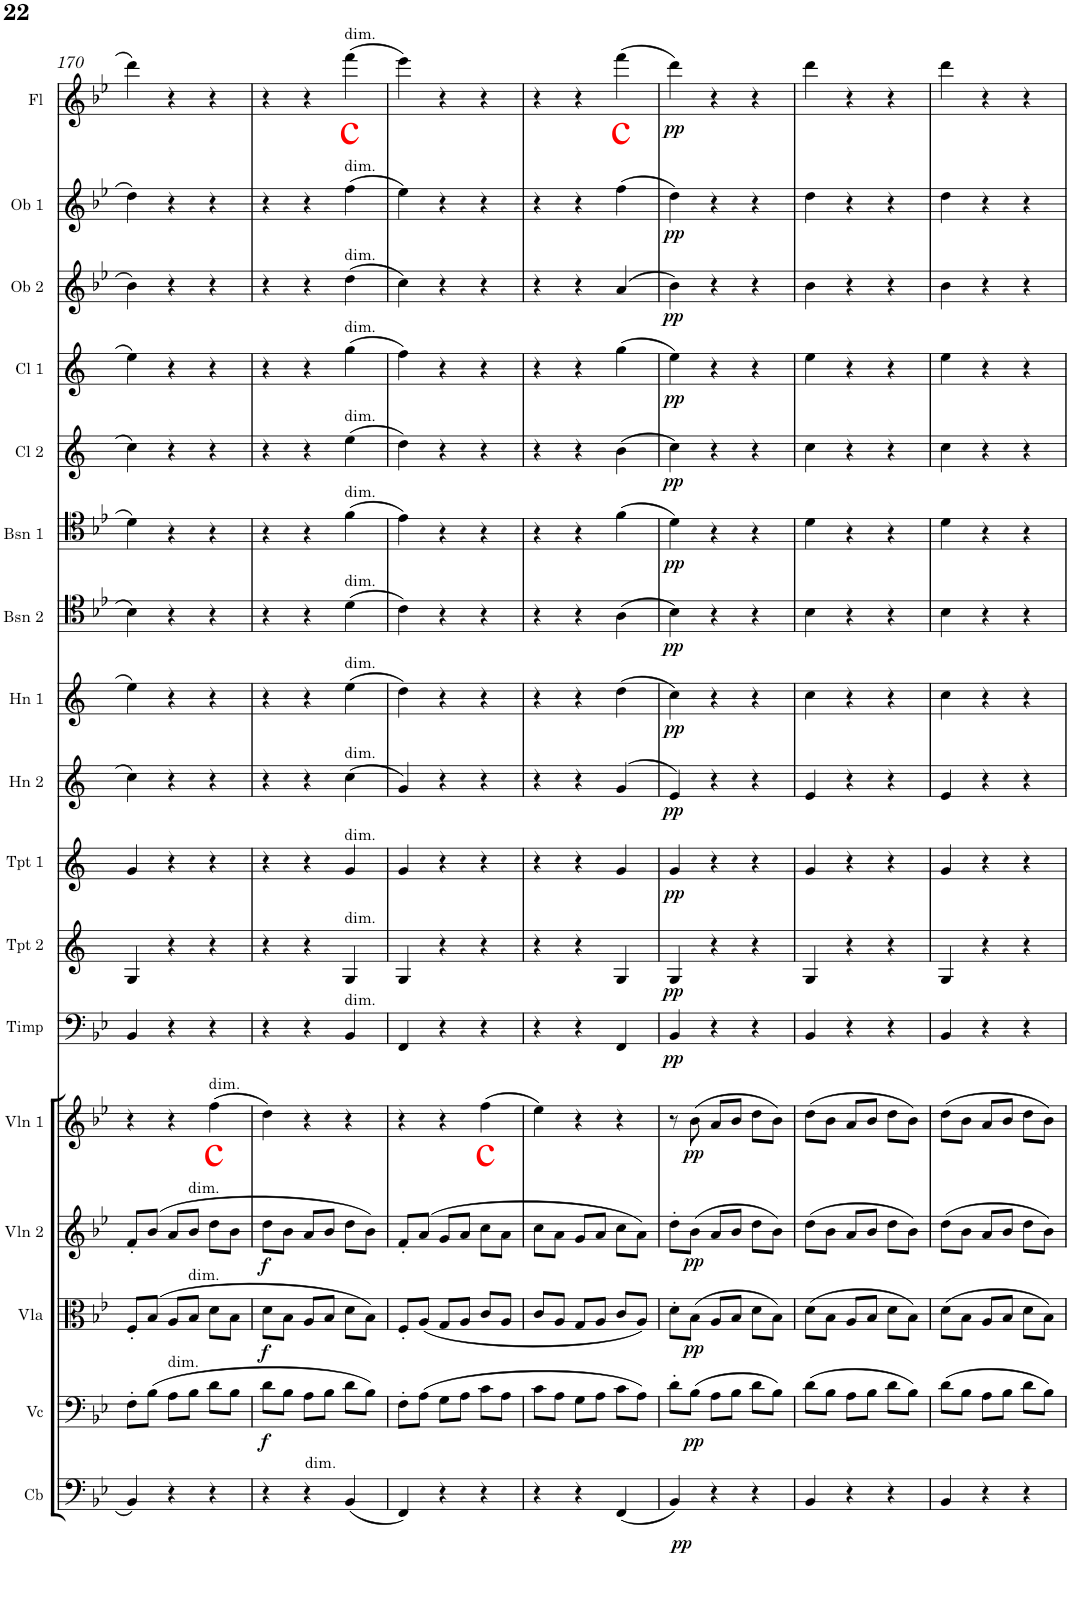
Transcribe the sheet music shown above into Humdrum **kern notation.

**kern	**dynam	**kern	**dynam	**kern	**dynam	**kern	**dynam	**kern	**text	**dynam	**kern	**dynam	**kern	**dynam	**kern	**dynam	**kern	**dynam	**kern	**dynam	**kern	**dynam	**kern	**dynam	**kern	**dynam	**kern	**dynam	**kern	**dynam	**kern	**dynam	**kern	**text	**dynam
*part17	*part17	*part16	*part16	*part15	*part15	*part14	*part14	*part13	*part13	*part13	*part12	*part12	*part11	*part11	*part10	*part10	*part9	*part9	*part8	*part8	*part7	*part7	*part6	*part6	*part5	*part5	*part4	*part4	*part3	*part3	*part2	*part2	*part1	*part1	*part1
*staff17	*staff17	*staff16	*staff16	*staff15	*staff15	*staff14	*staff14	*staff13	*staff13	*staff13	*staff12	*staff12	*staff11	*staff11	*staff10	*staff10	*staff9	*staff9	*staff8	*staff8	*staff7	*staff7	*staff6	*staff6	*staff5	*staff5	*staff4	*staff4	*staff3	*staff3	*staff2	*staff2	*staff1	*staff1	*staff1
*I"Contrabass	*	*I"Violoncello	*	*I"Viola	*	*I"Violin 2	*	*I"Violin 1	*	*	*I"Timpani	*	*I"Bb Trumpet 2	*	*I"Bb Trumpet 1	*	*I"Bb (basso) Horn 2	*	*I"Bb (basso) Horn 1	*	*I"Bassoon 2	*	*I"Bassoon 1	*	*I"Bb Clarinet 2	*	*I"Bb Clarinet 1	*	*I"Oboe 2	*	*I"Oboe 1	*	*I"Flute	*	*
*I'Cb	*	*I'Vc	*	*I'Vla	*	*I'Vln 2	*	*I'Vln 1	*	*	*I'Timp	*	*I'Tpt 2	*	*I'Tpt 1	*	*I'Hn 2	*	*I'Hn 1	*	*I'Bsn 2	*	*I'Bsn 1	*	*I'Cl 2	*	*I'Cl 1	*	*I'Ob 2	*	*I'Ob 1	*	*I'Fl	*	*
!!LO:PB:g=z
*clefF4	*	*clefF4	*	*clefC3	*	*clefG2	*	*clefG2	*	*	*clefF4	*	*clefG2	*	*clefG2	*	*clefG2	*	*clefG2	*	*clefC4	*	*clefC4	*	*clefG2	*	*clefG2	*	*clefG2	*	*clefG2	*	*clefG2	*	*
*Trd7c12	*	*	*	*	*	*	*	*	*	*	*	*	*Trd1c2	*	*Trd1c2	*	*Trd8c14	*	*Trd8c14	*	*	*	*	*	*Trd1c2	*	*Trd1c2	*	*	*	*	*	*	*	*
*k[b-e-]	*	*k[b-e-]	*	*k[b-e-]	*	*k[b-e-]	*	*k[b-e-]	*	*	*k[b-e-]	*	*k[]	*	*k[]	*	*k[]	*	*k[]	*	*k[b-e-]	*	*k[b-e-]	*	*k[]	*	*k[]	*	*k[b-e-]	*	*k[b-e-]	*	*k[b-e-]	*	*
*M3/4	*	*M3/4	*	*M3/4	*	*M3/4	*	*M3/4	*	*	*M3/4	*	*M3/4	*	*M3/4	*	*M3/4	*	*M3/4	*	*M3/4	*	*M3/4	*	*M3/4	*	*M3/4	*	*M3/4	*	*M3/4	*	*M3/4	*	*
=170	=170	=170	=170	=170	=170	=170	=170	=170	=170	=170	=170	=170	=170	=170	=170	=170	=170	=170	=170	=170	=170	=170	=170	=170	=170	=170	=170	=170	=170	=170	=170	=170	=170	=170	=170
4BB-/	.	8F'\L	.	8F'/L	.	8f'/L	.	4r	.	.	4BB-/	.	4G/	.	4g/	.	4cc\	.	4ee\	.	4B-\	.	4d\	.	4cc\	.	4ee\	.	4b-\	.	4dd\	.	4ddd\	.	.
.	.	(8B-\J	.	(8B-/J	.	(8b-/J	.	.	.	.	.	.	.	.	.	.	.	.	.	.	.	.	.	.	.	.	.	.	.	.	.	.	.	.	.
!	!	!LO:TX:a:t=dim.	!	!	!	!	!	!	!	!	!	!	!	!	!	!	!	!	!	!	!	!	!	!	!	!	!	!	!	!	!	!	!	!	!
!LO:TX:a:t=dim.	!	!	!	!	!	!	!	!	!	!	!	!	!	!	!	!	!	!	!	!	!	!	!	!	!	!	!	!	!	!	!	!	!	!	!
4r	.	8A\L	.	8A/L	.	8a/L	.	4r	.	.	4r	.	4r	.	4r	.	4r	.	4r	.	4r	.	4r	.	4r	.	4r	.	4r	.	4r	.	4r	.	.
!	!	!	!	!	!	!LO:TX:a:t=dim.	!	!	!	!	!	!	!	!	!	!	!	!	!	!	!	!	!	!	!	!	!	!	!	!	!	!	!	!	!
!	!	!	!	!LO:TX:a:t=dim.	!	!	!	!	!	!	!	!	!	!	!	!	!	!	!	!	!	!	!	!	!	!	!	!	!	!	!	!	!	!	!
.	.	8B-\J	.	8B-/J	.	8b-/J	.	.	.	.	.	.	.	.	.	.	.	.	.	.	.	.	.	.	.	.	.	.	.	.	.	.	.	.	.
!	!	!	!	!	!	!	!	!LO:TX:a:t=dim.	!	!	!	!	!	!	!	!	!	!	!	!	!	!	!	!	!	!	!	!	!	!	!	!	!	!	!
!	!	!	!	!	!	!	!	!	!LO:LY:b:color=#FF0000	!	!	!	!	!	!	!	!	!	!	!	!	!	!	!	!	!	!	!	!	!	!	!	!	!	!
4r	.	8d\L	.	8d\L	.	8dd\L	.	(4ff\	c	.	4r	.	4r	.	4r	.	4r	.	4r	.	4r	.	4r	.	4r	.	4r	.	4r	.	4r	.	4r	.	.
.	.	8B-\J	.	8B-\J	.	8b-\J	.	.	.	.	.	.	.	.	.	.	.	.	.	.	.	.	.	.	.	.	.	.	.	.	.	.	.	.	.
=171	=171	=171	=171	=171	=171	=171	=171	=171	=171	=171	=171	=171	=171	=171	=171	=171	=171	=171	=171	=171	=171	=171	=171	=171	=171	=171	=171	=171	=171	=171	=171	=171	=171	=171	=171
!	!	!	!LO:DY:b	!	!LO:DY:b	!	!LO:DY:b	!	!	!	!	!	!	!	!	!	!	!	!	!	!	!	!	!	!	!	!	!	!	!	!	!	!	!	!
4r	.	8d\L	f	8d\L	f	8dd\L	f	4dd\)	.	.	4r	.	4r	.	4r	.	4r	.	4r	.	4r	.	4r	.	4r	.	4r	.	4r	.	4r	.	4r	.	.
.	.	8B-\J	.	8B-\J	.	8b-\J	.	.	.	.	.	.	.	.	.	.	.	.	.	.	.	.	.	.	.	.	.	.	.	.	.	.	.	.	.
4r	.	8A\L	.	8A/L	.	8a/L	.	4r	.	.	4r	.	4r	.	4r	.	4r	.	4r	.	4r	.	4r	.	4r	.	4r	.	4r	.	4r	.	4r	.	.
.	.	8B-\J	.	8B-/J	.	8b-/J	.	.	.	.	.	.	.	.	.	.	.	.	.	.	.	.	.	.	.	.	.	.	.	.	.	.	.	.	.
!	!	!	!	!	!	!	!	!	!	!	!	!	!	!	!	!	!	!	!	!	!	!	!	!	!	!	!	!	!	!	!	!	!LO:TX:a:t=dim.	!	!
!	!	!	!	!	!	!	!	!	!	!	!	!	!	!	!	!	!	!	!	!	!	!	!	!	!	!	!	!	!	!	!LO:TX:a:t=dim.	!	!	!	!
!	!	!	!	!	!	!	!	!	!	!	!	!	!	!	!	!	!	!	!	!	!	!	!	!	!	!	!	!	!LO:TX:a:t=dim.	!	!	!	!	!	!
!	!	!	!	!	!	!	!	!	!	!	!	!	!	!	!	!	!	!	!	!	!	!	!	!	!	!	!LO:TX:a:t=dim.	!	!	!	!	!	!	!	!
!	!	!	!	!	!	!	!	!	!	!	!	!	!	!	!	!	!	!	!	!	!	!	!	!	!LO:TX:a:t=dim.	!	!	!	!	!	!	!	!	!	!
!	!	!	!	!	!	!	!	!	!	!	!	!	!	!	!	!	!	!	!	!	!	!	!LO:TX:a:t=dim.	!	!	!	!	!	!	!	!	!	!	!	!
!	!	!	!	!	!	!	!	!	!	!	!	!	!	!	!	!	!	!	!	!	!LO:TX:a:t=dim.	!	!	!	!	!	!	!	!	!	!	!	!	!	!
!	!	!	!	!	!	!	!	!	!	!	!	!	!	!	!	!	!	!	!LO:TX:a:t=dim.	!	!	!	!	!	!	!	!	!	!	!	!	!	!	!	!
!	!	!	!	!	!	!	!	!	!	!	!	!	!	!	!	!	!LO:TX:a:t=dim.	!	!	!	!	!	!	!	!	!	!	!	!	!	!	!	!	!	!
!	!	!	!	!	!	!	!	!	!	!	!	!	!	!	!LO:TX:a:t=dim.	!	!	!	!	!	!	!	!	!	!	!	!	!	!	!	!	!	!	!	!
!	!	!	!	!	!	!	!	!	!	!	!	!	!LO:TX:a:t=dim.	!	!	!	!	!	!	!	!	!	!	!	!	!	!	!	!	!	!	!	!	!	!
!	!	!	!	!	!	!	!	!	!	!	!LO:TX:a:t=dim.	!	!	!	!	!	!	!	!	!	!	!	!	!	!	!	!	!	!	!	!	!	!	!	!
!	!	!	!	!	!	!	!	!	!	!	!	!	!	!	!	!	!	!	!	!	!	!	!	!	!	!	!	!	!	!	!	!	!	!LO:LY:b:color=#FF0000	!
(4BB-/	.	8d\L	.	8d\L	.	8dd\L	.	4r	.	.	4BB-/	.	4G/	.	4g/	.	(>4cc\	.	(>4ee\	.	(4d\	.	(4f\	.	(4ee\	.	(4gg\	.	(4dd\	.	(4ff\	.	(4fff\	c	.
.	.	8B-\J)	.	8B-\J)	.	8b-\J)	.	.	.	.	.	.	.	.	.	.	.	.	.	.	.	.	.	.	.	.	.	.	.	.	.	.	.	.	.
=172	=172	=172	=172	=172	=172	=172	=172	=172	=172	=172	=172	=172	=172	=172	=172	=172	=172	=172	=172	=172	=172	=172	=172	=172	=172	=172	=172	=172	=172	=172	=172	=172	=172	=172	=172
4FF/)	.	8F'\L	.	8F'/L	.	8f'/L	.	4r	.	.	4FF/	.	4G/	.	4g/	.	4g/)	.	4dd\)	.	4c\)	.	4e-\)	.	4dd\)	.	4ff\)	.	4cc\)	.	4ee-\)	.	4eee-\)	.	.
.	.	(8A\J	.	(8A/J	.	(8a/J	.	.	.	.	.	.	.	.	.	.	.	.	.	.	.	.	.	.	.	.	.	.	.	.	.	.	.	.	.
4r	.	8G\L	.	8G/L	.	8g/L	.	4r	.	.	4r	.	4r	.	4r	.	4r	.	4r	.	4r	.	4r	.	4r	.	4r	.	4r	.	4r	.	4r	.	.
.	.	8A\J	.	8A/J	.	8a/J	.	.	.	.	.	.	.	.	.	.	.	.	.	.	.	.	.	.	.	.	.	.	.	.	.	.	.	.	.
!	!	!	!	!	!	!	!	!	!LO:LY:b:color=#FF0000	!	!	!	!	!	!	!	!	!	!	!	!	!	!	!	!	!	!	!	!	!	!	!	!	!	!
4r	.	8c\L	.	8c/L	.	8cc\L	.	(4ff\	c	.	4r	.	4r	.	4r	.	4r	.	4r	.	4r	.	4r	.	4r	.	4r	.	4r	.	4r	.	4r	.	.
.	.	8A\J	.	8A/J	.	8a\J	.	.	.	.	.	.	.	.	.	.	.	.	.	.	.	.	.	.	.	.	.	.	.	.	.	.	.	.	.
=173	=173	=173	=173	=173	=173	=173	=173	=173	=173	=173	=173	=173	=173	=173	=173	=173	=173	=173	=173	=173	=173	=173	=173	=173	=173	=173	=173	=173	=173	=173	=173	=173	=173	=173	=173
4r	.	8c\L	.	8c/L	.	8cc\L	.	4ee-\)	.	.	4r	.	4r	.	4r	.	4r	.	4r	.	4r	.	4r	.	4r	.	4r	.	4r	.	4r	.	4r	.	.
.	.	8A\J	.	8A/J	.	8a\J	.	.	.	.	.	.	.	.	.	.	.	.	.	.	.	.	.	.	.	.	.	.	.	.	.	.	.	.	.
4r	.	8G\L	.	8G/L	.	8g/L	.	4r	.	.	4r	.	4r	.	4r	.	4r	.	4r	.	4r	.	4r	.	4r	.	4r	.	4r	.	4r	.	4r	.	.
.	.	8A\J	.	8A/J	.	8a/J	.	.	.	.	.	.	.	.	.	.	.	.	.	.	.	.	.	.	.	.	.	.	.	.	.	.	.	.	.
!	!	!	!	!	!	!	!	!	!	!	!	!	!	!	!	!	!	!	!	!	!	!	!	!	!	!	!	!	!	!	!	!	!	!LO:LY:b:color=#FF0000	!
(4FF/	.	8c\L	.	8c/L	.	8cc\L	.	4r	.	.	4FF/	.	4G/	.	4g/	.	(>4g/	.	(>4dd\	.	(4A\	.	(4f\	.	(4b\	.	(4gg\	.	(4a/	.	(4ff\	.	(4fff\	c	.
.	.	8A\J)	.	8A/J)	.	8a\J)	.	.	.	.	.	.	.	.	.	.	.	.	.	.	.	.	.	.	.	.	.	.	.	.	.	.	.	.	.
=174	=174	=174	=174	=174	=174	=174	=174	=174	=174	=174	=174	=174	=174	=174	=174	=174	=174	=174	=174	=174	=174	=174	=174	=174	=174	=174	=174	=174	=174	=174	=174	=174	=174	=174	=174
!	!LO:DY:b	!	!	!	!	!	!	!	!	!	!	!LO:DY:b	!	!LO:DY:b	!	!LO:DY:b	!	!LO:DY:b	!	!LO:DY:b	!	!LO:DY:b	!	!LO:DY:b	!	!LO:DY:b	!	!LO:DY:b	!	!LO:DY:b	!	!LO:DY:b	!	!	!LO:DY:b
4BB-/)	pp	8d'\L	.	8d'\L	.	8dd'\L	.	8r	.	.	4BB-/	pp	4G/	pp	4g/	pp	4e/)	pp	4cc\)	pp	4B-\)	pp	4d\)	pp	4cc\)	pp	4ee\)	pp	4b-\)	pp	4dd\)	pp	4ddd\)	.	pp
!	!	!	!LO:DY:b	!	!LO:DY:b	!	!LO:DY:b	!	!	!LO:DY:b	!	!	!	!	!	!	!	!	!	!	!	!	!	!	!	!	!	!	!	!	!	!	!	!	!
.	.	(8B-\J	pp	(8B-\J	pp	(8b-\J	pp	(8b-\	.	pp	.	.	.	.	.	.	.	.	.	.	.	.	.	.	.	.	.	.	.	.	.	.	.	.	.
4r	.	8A\L	.	8A/L	.	8a/L	.	8a/L	.	.	4r	.	4r	.	4r	.	4r	.	4r	.	4r	.	4r	.	4r	.	4r	.	4r	.	4r	.	4r	.	.
.	.	8B-\J	.	8B-/J	.	8b-/J	.	8b-/J	.	.	.	.	.	.	.	.	.	.	.	.	.	.	.	.	.	.	.	.	.	.	.	.	.	.	.
4r	.	8d\L	.	8d\L	.	8dd\L	.	8dd\L	.	.	4r	.	4r	.	4r	.	4r	.	4r	.	4r	.	4r	.	4r	.	4r	.	4r	.	4r	.	4r	.	.
.	.	8B-\J)	.	8B-\J)	.	8b-\J)	.	8b-\J)	.	.	.	.	.	.	.	.	.	.	.	.	.	.	.	.	.	.	.	.	.	.	.	.	.	.	.
=175	=175	=175	=175	=175	=175	=175	=175	=175	=175	=175	=175	=175	=175	=175	=175	=175	=175	=175	=175	=175	=175	=175	=175	=175	=175	=175	=175	=175	=175	=175	=175	=175	=175	=175	=175
4BB-/	.	(8d\L	.	(8d\L	.	(8dd\L	.	(8dd\L	.	.	4BB-/	.	4G/	.	4g/	.	4e/	.	4cc\	.	4B-\	.	4d\	.	4cc\	.	4ee\	.	4b-\	.	4dd\	.	4ddd\	.	.
.	.	8B-\J	.	8B-\J	.	8b-\J	.	8b-\J	.	.	.	.	.	.	.	.	.	.	.	.	.	.	.	.	.	.	.	.	.	.	.	.	.	.	.
4r	.	8A\L	.	8A/L	.	8a/L	.	8a/L	.	.	4r	.	4r	.	4r	.	4r	.	4r	.	4r	.	4r	.	4r	.	4r	.	4r	.	4r	.	4r	.	.
.	.	8B-\J	.	8B-/J	.	8b-/J	.	8b-/J	.	.	.	.	.	.	.	.	.	.	.	.	.	.	.	.	.	.	.	.	.	.	.	.	.	.	.
4r	.	8d\L	.	8d\L	.	8dd\L	.	8dd\L	.	.	4r	.	4r	.	4r	.	4r	.	4r	.	4r	.	4r	.	4r	.	4r	.	4r	.	4r	.	4r	.	.
.	.	8B-\J)	.	8B-\J)	.	8b-\J)	.	8b-\J)	.	.	.	.	.	.	.	.	.	.	.	.	.	.	.	.	.	.	.	.	.	.	.	.	.	.	.
=176	=176	=176	=176	=176	=176	=176	=176	=176	=176	=176	=176	=176	=176	=176	=176	=176	=176	=176	=176	=176	=176	=176	=176	=176	=176	=176	=176	=176	=176	=176	=176	=176	=176	=176	=176
4BB-/	.	(8d\L	.	(8d\L	.	(8dd\L	.	(8dd\L	.	.	4BB-/	.	4G/	.	4g/	.	4e/	.	4cc\	.	4B-\	.	4d\	.	4cc\	.	4ee\	.	4b-\	.	4dd\	.	4ddd\	.	.
.	.	8B-\J	.	8B-\J	.	8b-\J	.	8b-\J	.	.	.	.	.	.	.	.	.	.	.	.	.	.	.	.	.	.	.	.	.	.	.	.	.	.	.
4r	.	8A\L	.	8A/L	.	8a/L	.	8a/L	.	.	4r	.	4r	.	4r	.	4r	.	4r	.	4r	.	4r	.	4r	.	4r	.	4r	.	4r	.	4r	.	.
.	.	8B-\J	.	8B-/J	.	8b-/J	.	8b-/J	.	.	.	.	.	.	.	.	.	.	.	.	.	.	.	.	.	.	.	.	.	.	.	.	.	.	.
4r	.	8d\L	.	8d\L	.	8dd\L	.	8dd\L	.	.	4r	.	4r	.	4r	.	4r	.	4r	.	4r	.	4r	.	4r	.	4r	.	4r	.	4r	.	4r	.	.
.	.	8B-\J)	.	8B-\J)	.	8b-\J)	.	8b-\J)	.	.	.	.	.	.	.	.	.	.	.	.	.	.	.	.	.	.	.	.	.	.	.	.	.	.	.
=	=	=	=	=	=	=	=	=	=	=	=	=	=	=	=	=	=	=	=	=	=	=	=	=	=	=	=	=	=	=	=	=	=	=	=
*-	*-	*-	*-	*-	*-	*-	*-	*-	*-	*-	*-	*-	*-	*-	*-	*-	*-	*-	*-	*-	*-	*-	*-	*-	*-	*-	*-	*-	*-	*-	*-	*-	*-	*-	*-
